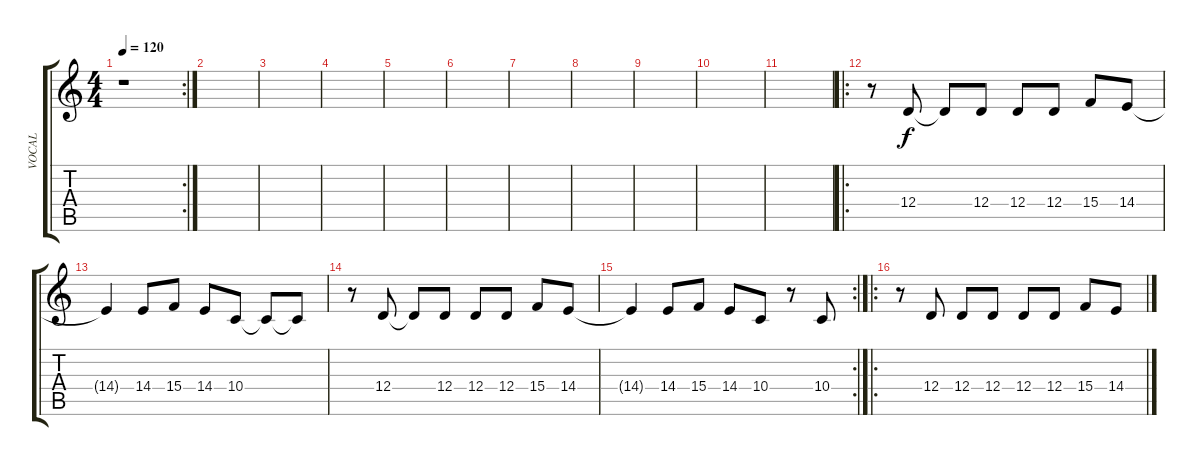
\track ("VOCAL" "VOCAL") {instrument fx8scifi}
\staff {score tabs}
\tuning (E4 B3 G3 D3 A2 E2) {hide}
\rc 2
\ts (4 4)
\tempo 120
\clef g2
\ks c
r.1{dy f} |
|
|
|
|
|
|
|
|
|
|
\ro
r.8 12.4.8 12.4{t}.8 12.4.8 12.4.8 12.4.8 15.4.8 14.4.8 |
14.4{t}.4 14.4.8 15.4.8 14.4.8 10.4.8 10.4{t}.8 10.4{t}.8 |
r.8 12.4.8 12.4{t}.8 12.4.8 12.4.8 12.4.8 15.4.8 14.4.8 |
\rc 2
14.4{t}.4 14.4.8 15.4.8 14.4.8 10.4.8 r.8 10.4.8 |
\ro
r.8 12.4.8 12.4.8 12.4.8 12.4.8 12.4.8 15.4.8 14.4.8
